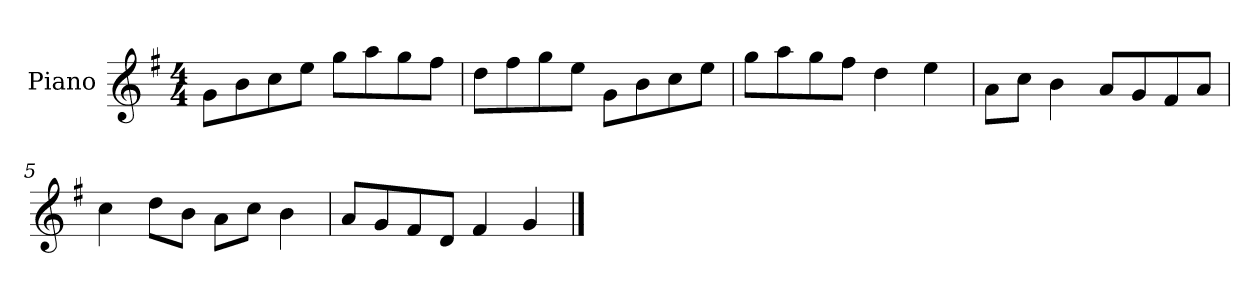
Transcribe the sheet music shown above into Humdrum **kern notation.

**kern
*part1
*staff1
*I"Piano
*I'P-no
*clefG2
*k[f#]
*M4/4
*MM90
=1
8g\L
8b\
8cc\
8ee\J
8gg\L
8aa\
8gg\
8ff#\J
=2
8dd\L
8ff#\
8gg\
8ee\J
8g\L
8b\
8cc\
8ee\J
=3
8gg\L
8aa\
8gg\
8ff#\J
4dd\
4ee\
=4
8a\L
8cc\J
4b\
8a/L
8g/
8f#/
8a/J
=5
4cc\
8dd\L
8b\J
8a\L
8cc\J
4b\
!!LO:LB:g=z
=6
8a/L
8g/
8f#/
8d/J
4f#/
4g/
==
*-
